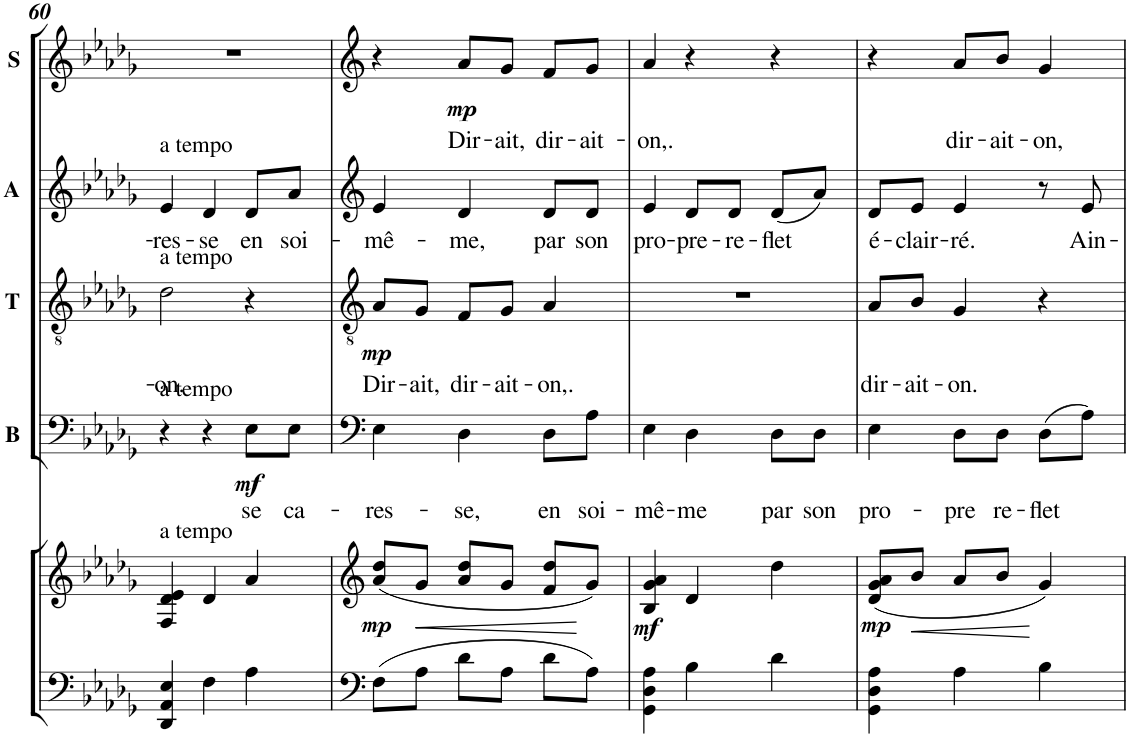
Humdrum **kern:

**kern	**kern	**dynam	**kern	**text	**dynam	**kern	**text	**dynam	**kern	**text	**kern	**text	**dynam
*part6	*part5	*part5	*part4	*part4	*part4	*part3	*part3	*part3	*part2	*part2	*part1	*part1	*part1
*staff6	*staff5	*staff5	*staff4	*staff4	*staff4	*staff3	*staff3	*staff3	*staff2	*staff2	*staff1	*staff1	*staff1
*I"P2	*I"P1	*	*I"Basso	*	*	*I"Tenor	*	*	*I"Alto	*	*I"Soprano	*	*
*	*	*	*I'B	*	*	*I'T	*	*	*I'A	*	*I'S	*	*
!!LO:PB:g=z
*clefF4	*clefG2	*	*clefF4	*	*	*clefGv2	*	*	*clefG2	*	*clefG2	*	*
*k[b-e-a-d-g-]	*k[b-e-a-d-g-]	*	*k[b-e-a-d-g-]	*	*	*k[b-e-a-d-g-]	*	*	*k[b-e-a-d-g-]	*	*k[b-e-a-d-g-]	*	*
*M3/4	*M3/4	*	*M3/4	*	*	*M3/4	*	*	*M3/4	*	*M3/4	*	*
=60	=60	=60	=60	=60	=60	=60	=60	=60	=60	=60	=60	=60	=60
!	!	!	!	!	!	!	!	!	!LO:TX:a:t=a tempo	!	!	!	!
!	!	!	!	!	!	!LO:TX:a:t=a tempo	!	!	!	!	!	!	!
!	!	!	!LO:TX:a:t=a tempo	!	!	!	!	!	!	!	!	!	!
!	!LO:TX:a:t=a tempo	!	!	!	!	!	!	!	!	!	!	!	!
!	!	!	!	!	!	!	!LO:LY:b	!	!	!LO:LY:b	!	!	!
4DD-/ 4AA-/ 4E-/	4F/ 4d-/ 4e-/	.	4r	.	.	2d-\	on.	.	4e-/	res-	2.r	.	.
!	!	!	!	!	!	!	!	!	!	!LO:LY:b	!	!	!
4F\	4d-/	.	4r	.	.	.	.	.	4d-/	se	.	.	.
!	!	!	!	!LO:LY:b	!LO:DY:b	!	!	!	!	!LO:LY:b	!	!	!
4A-\	4a-/	.	8E-\L	se	mf	4r	.	.	8d-/L	en	.	.	.
!	!	!	!	!LO:LY:b	!	!	!	!	!	!LO:LY:b	!	!	!
.	.	.	8E-\J	ca-	.	.	.	.	8a-/J	soi-	.	.	.
=61	=61	=61	=61	=61	=61	=61	=61	=61	=61	=61	=61	=61	=61
!	!	!LO:DY:b	!	!LO:LY:b	!	!	!LO:LY:b	!LO:DY:b	!	!LO:LY:b	!	!	!
(8F\L	(8a-/ 8dd-/L	mp	4E-\	res-	.	8A-/L	Dir-	mp	4e-/	mê-	4r	.	.
!	!	!LO:HP:b	!	!	!	!	!LO:LY:b	!	!	!	!	!	!
8A-\J	8g-/J	<	.	.	.	8G-/J	ait,	.	.	.	.	.	.
!	!	!	!	!LO:LY:b	!	!	!LO:LY:b	!	!	!LO:LY:b	!	!LO:LY:b	!LO:DY:b
8d-\L	8a-/ 8dd-/L	.	4D-\	se,	.	8F/L	dir-	.	4d-/	me,	8a-/L	Dir-	mp
!	!	!	!	!	!	!	!LO:LY:b	!	!	!	!	!LO:LY:b	!
8A-\J	8g-/J	.	.	.	.	8G-/J	ait-	.	.	.	8g-/J	ait,	.
!	!	!	!	!LO:LY:b	!	!	!LO:LY:b	!	!	!LO:LY:b	!	!LO:LY:b	!
8d-\L	8f/ 8dd-/L	.	8D-\L	en	.	4A-/	on,.	.	8d-/L	par	8f/L	dir-	.
!	!	!	!	!LO:LY:b	!	!	!	!	!	!LO:LY:b	!	!LO:LY:b	!
8A-\J)	8g-/J)	[	8A-\J	soi-	.	.	.	.	8d-/J	son	8g-/J	ait-	.
=62	=62	=62	=62	=62	=62	=62	=62	=62	=62	=62	=62	=62	=62
!	!	!LO:DY:b	!	!LO:LY:b	!	!	!	!	!	!LO:LY:b	!	!LO:LY:b	!
4GG-\ 4D-\ 4A-\	4B-/ 4g-/ 4a-/	mf	4E-\	mê-	.	2.r	.	.	4e-/	pro-	4a-/	on,.	.
!	!	!	!	!LO:LY:b	!	!	!	!	!	!LO:LY:b	!	!	!
4B-\	4d-/	.	4D-\	me	.	.	.	.	8d-/L	pre-	4r	.	.
!	!	!	!	!	!	!	!	!	!	!LO:LY:b	!	!	!
.	.	.	.	.	.	.	.	.	8d-/J	re-	.	.	.
!	!	!	!	!LO:LY:b	!	!	!	!	!	!LO:LY:b	!	!	!
4d-\	4dd-\	.	8D-\L	par	.	.	.	.	(8d-/L	flet	4r	.	.
!	!	!	!	!LO:LY:b	!	!	!	!	!	!	!	!	!
.	.	.	8D-\J	son	.	.	.	.	8a-/J)	.	.	.	.
=63	=63	=63	=63	=63	=63	=63	=63	=63	=63	=63	=63	=63	=63
!	!	!LO:DY:b	!	!LO:LY:b	!	!	!LO:LY:b	!	!	!LO:LY:b	!	!	!
4GG-\ 4D-\ 4A-\	(8d-/ 8g-/ 8a-/L	mp	4E-\	pro-	.	8A-/L	dir-	.	8d-/L	é-	4r	.	.
!	!	!LO:HP:b	!	!	!	!	!LO:LY:b	!	!	!LO:LY:b	!	!	!
.	8b-/J	<	.	.	.	8B-/J	ait-	.	8e-/J	clair-	.	.	.
!	!	!	!	!LO:LY:b	!	!	!LO:LY:b	!	!	!LO:LY:b	!	!LO:LY:b	!
4A-\	8a-/L	.	8D-\L	pre	.	4G-/	on.	.	4e-/	ré.	8a-/L	dir-	.
!	!	!	!	!LO:LY:b	!	!	!	!	!	!	!	!LO:LY:b	!
.	8b-/J	.	8D-\J	re-	.	.	.	.	.	.	8b-/J	ait-	.
!	!	!	!	!LO:LY:b	!	!	!	!	!	!	!	!LO:LY:b	!
4B-\	4g-/)	[	(8D-\L	flet	.	4r	.	.	8r	.	4g-/	on,	.
!	!	!	!	!	!	!	!	!	!	!LO:LY:b	!	!	!
.	.	.	8A-\J)	.	.	.	.	.	8e-/	Ain-	.	.	.
=	=	=	=	=	=	=	=	=	=	=	=	=	=
*-	*-	*-	*-	*-	*-	*-	*-	*-	*-	*-	*-	*-	*-
